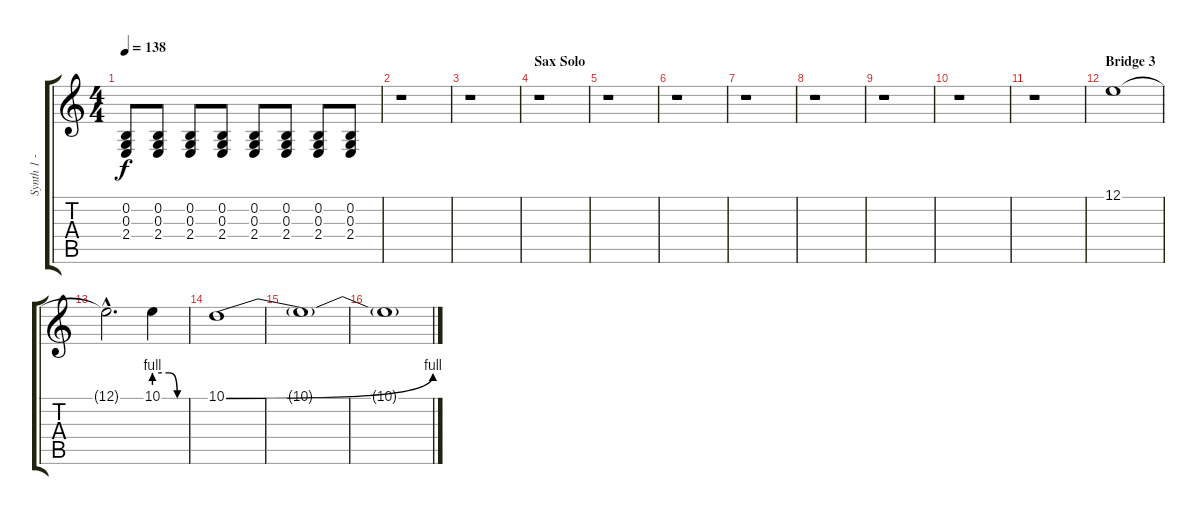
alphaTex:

\track ("Synth 1 - sweep chords" "Synth 1 - ") {instrument pad8sweep}
\staff {score tabs}
\tuning (E4 B3 G3 D3 A2 E2) {hide}
\ts (4 4)
\tempo 138
\clef g2
\ks c
(0.2 0.3 2.4).8{dy f} (0.2 0.3 2.4).8 (0.2 0.3 2.4).8 (0.2 0.3 2.4).8 (0.2 0.3 2.4).8 (0.2 0.3 2.4).8 (0.2 0.3 2.4).8 (0.2 0.3 2.4).8 |
r.1 |
r.1 |
\section ("" "Sax Solo")
r.1 |
r.1 |
r.1 |
r.1 |
r.1 |
r.1 |
r.1 |
r.1 |
\section ("" "Bridge 3")
12.1.1 |
12.1{hac t}.2{d} 10.1{be (custom 0 4 29 4 45 0 60 0)}.4 |
10.1{be (bend 0 0 60 4)}.1 |
10.1{t}.1 |
10.1{t}.1
